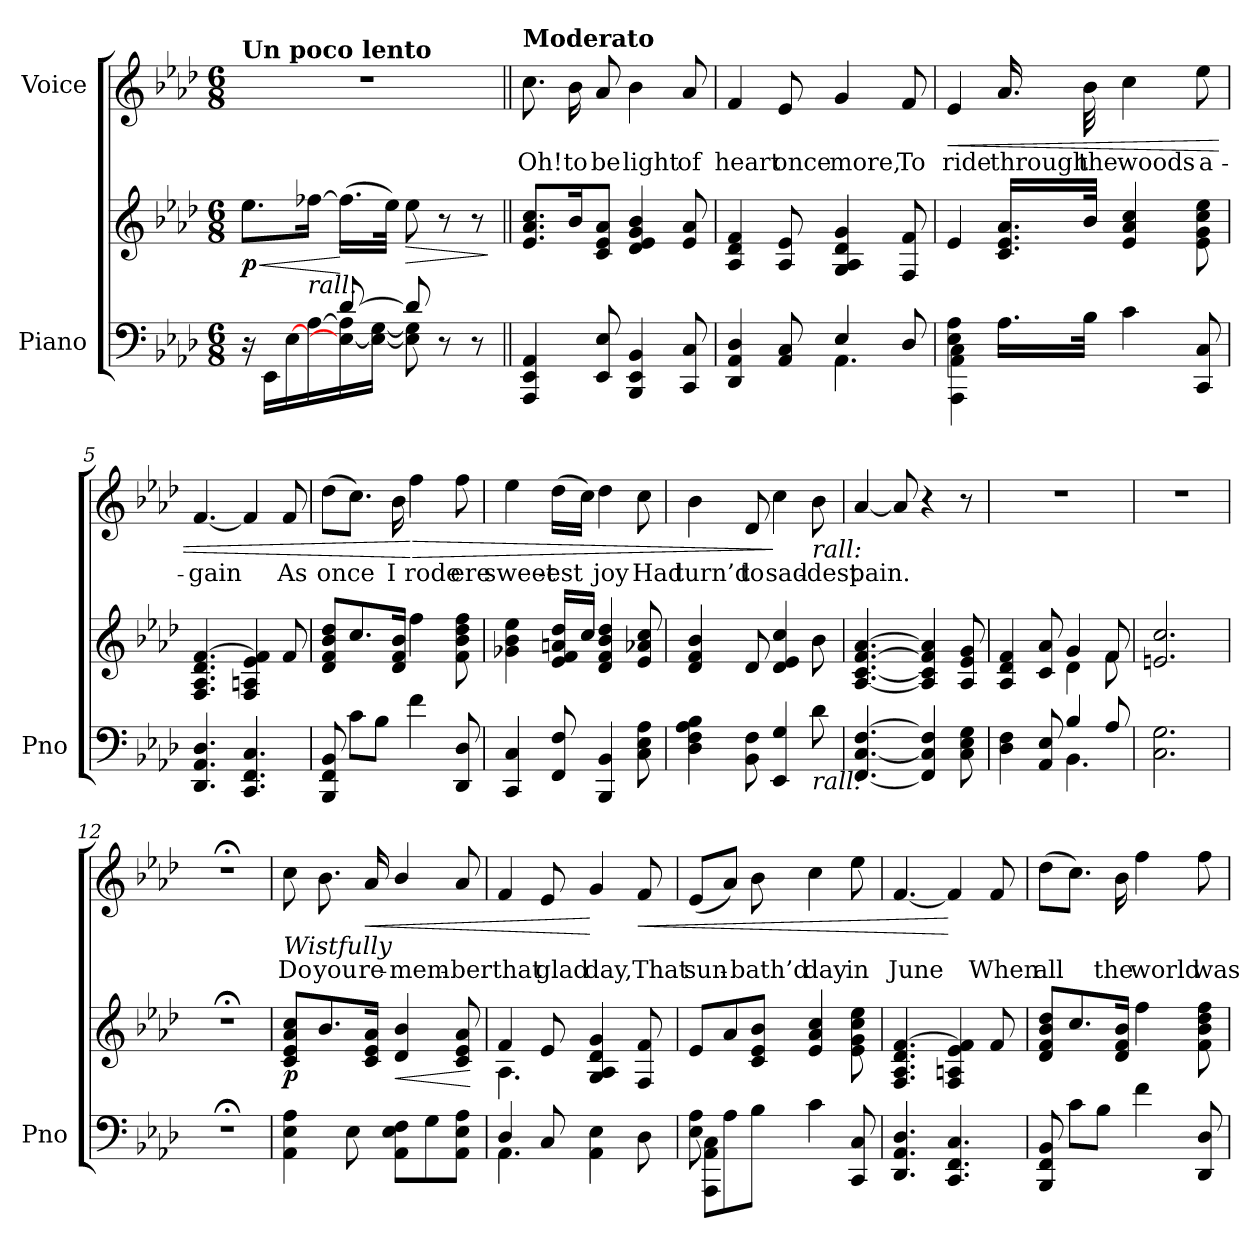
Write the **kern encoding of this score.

**kern	**kern	**dynam	**kern	**text	**dynam
*part2	*part2	*part2	*part1	*part1	*part1
*staff3	*staff2	*staff2/3	*staff1	*staff1	*staff1
*I"Piano	*	*	*I"Voice	*	*
*I'Pno	*	*	*	*	*
*clefF4	*clefG2	*	*clefG2	*	*
*k[b-e-a-d-]	*k[b-e-a-d-]	*	*k[b-e-a-d-]	*	*
*M6/8	*M6/8	*	*M6/8	*	*
=1	=1	=1	=1	=1	=1
*^	*	*	*	*	*
!	!	!	!	!LO:TX:a:B:t=Un poco lento	!	!
!	!	!	!LO:HP:b	!	!	!
!	!	!	!LO:DY:n=1:b	!	!	!
4ryy	16r	8.ee-\L	< p	2.r	.	.
.	16EE-\LL	.	.	.	.	.
.	[16E-\	.	.	.	.	.
!	!	!LO:TX:b:i:t=rall.	!	!	!	!
.	[16A-\	[16ff-X\Jk	.	.	.	.
[8d-/	16E-\_ 16A-\]	(16.ff-\LL]	[	.	.	.
.	16E-\_ [>16G\JJ	.	.	.	.	.
.	.	32ee-\JJk)	.	.	.	.
!	!	!	!LO:HP:b	!	!	!
8d-/]	8E-\] 8G\]	8ee-\	>	.	.	.
8ryy	8r	8r	.	.	.	.
8ryy	8r	8r	.	.	.	.
*v	*v	*	*	*	*	*
.	.	]	.	.	.
=2||	=2||	=2||	=2||	=2||	=2||
!	!	!	!LO:TX:a:B:t=Moderato	!	!
!	!	!	!	!LO:LY:b	!LO:DY:a
!	!	!	!	!	!LO:DY:n=1:a
4AAA-/ 4EE-/ 4AA-/	8.e-/ 8.a-/ 8.cc/L	.	8.cc\	Oh!	mf other-dynamics
!	!	!	!	!LO:LY:b	!
.	16b-/K	.	16b-\	to	.
!	!	!	!	!LO:LY:b	!
8EE-/ 8E-/	8c/ 8e-/ 8a-/J	.	8a-/	be	.
!	!	!	!	!LO:LY:b	!
4BBB-/ 4EE-/ 4BB-/	4d-/ 4e-/ 4g/ 4b-/	.	4b-\	light	.
!	!	!	!	!LO:LY:b	!
8CC/ 8C/	8e-/ 8a-/	.	8a-/	of	.
=3	=3	=3	=3	=3	=3
*^	*	*	*	*	*
!	!	!	!	!	!LO:LY:b	!
4DD-/ 4AA-/ 4D-/	4.ryy	4A-/ 4d-/ 4f/	.	4f/	heart	.
!	!	!	!	!	!LO:LY:b	!
8AA-/ 8C/	.	8A-/ 8e-/	.	8e-/	once	.
!	!	!	!	!	!LO:LY:b	!
4E-/	4.AA-\	4G/ 4A-/ 4d-/ 4g/	.	4g/	more,	.
!	!	!	!	!	!LO:LY:b	!
8D-/	.	8F/ 8f/	.	8f/	To	.
!!LO:LB:g=z
=4	=4	=4	=4	=4	=4	=4
!	!	!	!	!	!LO:LY:b	!LO:HP:b
4E-\ 4A-\	4AAA-\ 4AA-\ 4C\	4e-/	.	4e-/	ride	<
!	!	!	!	!	!LO:LY:b	!
2ryy	16.A-\LL	16.c/ 16.e-/ 16.a-/LL	.	16.a-/	through	.
!	!	!	!	!	!LO:LY:b	!
.	32B-\JJk	32b-/JJk	.	32b-\	the	.
!	!	!	!	!	!LO:LY:b	!
.	4c\	4e-/ 4a-/ 4cc/	.	4cc\	woods	.
!	!	!	!	!	!LO:LY:b	!
.	8CC/ 8C/	8e-\ 8g\ 8cc\ 8ee-\	.	8ee-\	a-	.
=5	=5	=5	=5	=5	=5	=5
!	!	!	!	!	!LO:LY:b	!
*v	*v	*	*	*	*	*
4.DD-/ 4.AA-/ 4.D-/	4.F/ 4.A-/ 4.d-/ [4.f/	.	[4.f/	-gain	.
4.CC/ 4.FF/ 4.C/	4F/ 4An/ 4e-/ 4f/]	.	4f/]	.	.
!	!	!	!	!LO:LY:b	!
.	8f/	.	8f/	As	.
=6	=6	=6	=6	=6	=6
!	!	!	!	!LO:LY:b	!
8BBB-/ 8FF/ 8BB-/	8d-/ 8f/ 8b-/ 8dd-/L	.	(8dd-\L	once	.
8c\L	8.cc/	.	8.cc\J)	.	.
8B-\J	.	.	.	.	.
!	!	!	!	!LO:LY:b	!
.	16d-/ 16f/ 16b-/Jk	.	16b-\	I	.
!	!	!	!	!LO:LY:b	!LO:HP:n=1:b
4f\	4ff\	.	4ff\	rode	[ >
!	!	!	!	!LO:LY:b	!
8DD-/ 8D-/	8f\ 8b-\ 8dd-\ 8ff\	.	8ff\	ere	.
=7	=7	=7	=7	=7	=7
!	!	!	!	!LO:LY:b	!
4CC/ 4C/	4g-X\ 4b-\ 4ee-\	.	4ee-\	sweet-	.
!	!	!	!	!LO:LY:b	!
8FF/ 8F/	16e-/ 16f/ 16an/ 16dd-/LL	.	(16dd-\LL	-est	.
.	16cc/JJ	.	16cc\JJ)	.	.
!	!	!	!	!LO:LY:b	!
4BBB-/ 4BB-/	4d-/ 4f/ 4b-/ 4dd-/	.	4dd-\	joy	.
!	!	!	!	!LO:LY:b	!
8C\ 8E-\ 8A-\	8e-/ 8a-X/ 8cc/	.	8cc\	Had	.
!!LO:LB:g=z
=8	=8	=8	=8	=8	=8
!	!	!	!	!LO:LY:b	!
4D-\ 4F\ 4A-\ 4B-\	4d-/ 4f/ 4b-/	.	4b-\	turn’d	.
!	!	!	!	!LO:LY:b	!
8BB-\ 8F\	8d-/	.	8d-/	to	.
!	!	!	!	!LO:LY:b	!
4EE-/ 4G/	4d-/ 4e-/ 4cc/	.	4cc\	sad-	]
!	!	!	!LO:TX:b:i:t=rall&colon;	!	!
!LO:TX:b:i:t=rall&colon;	!	!	!	!	!
!	!	!	!	!LO:LY:b	!
8d-\	8b-\	.	8b-\	-dest	.
=9	=9	=9	=9	=9	=9
!	!	!	!	!LO:LY:b	!
[4.FF/ [4.C/ [4.F/	[4.A-/ [4.c/ [>4.f/ [4.a-/	.	[4a-/	pain.	.
.	.	.	8a-/]	.	.
4FF/] 4C/] 4F/]	4A-/] 4c/] 4f/] 4a-/]	.	4r	.	.
8C\ 8E-\ 8G\	8A-/ 8e-/ 8g/	.	8r	.	.
=10	=10	=10	=10	=10	=10
*^	*^	*	*	*	*
4D-\ 4F\	4.ryy	4A-/ 4d-/ 4f/	4.ryy	.	2.r	.	.
8AA-/ 8E-/	.	8c/ 8a-/	.	.	.	.	.
4B-/	4.BB-\	4g/	4d-\	.	.	.	.
8A-/	.	8f/	8f\	.	.	.	.
*v	*v	*	*	*	*	*	*
*	*v	*v	*	*	*	*
=11	=11	=11	=11	=11	=11
2.C\ 2.G\	2.en/ 2.cc/	.	2.r	.	.
=12	=12	=12	=12	=12	=12
2.r;<	2.r;<	.	2.r;<	.	.
!!LO:LB:g=z
=13	=13	=13	=13	=13	=13
!	!	!	!LO:TX:b:i:t=Wistfully	!	!
!	!	!LO:DY:b	!	!LO:LY:b	!
4AA-\ 4E-\ 4A-\	8c/ 8e-/ 8a-/ 8cc/L	p	8cc\	Do	.
!	!	!	!	!LO:LY:b	!
.	8.b-/	.	8.b-\	you	.
8E-\	.	.	.	.	.
!	!	!	!	!LO:LY:b	!LO:HP:b
.	16c/ 16e-/ 16a-/Jk	.	16a-/	re-	<
!	!	!LO:HP:b	!	!LO:LY:b	!
8AA-\ 8E-\ 8F\L	4d-/ 4b-/	<	4b-/	-mem-	.
8G\	.	.	.	.	.
!	!	!	!	!LO:LY:b	!
8AA-\ 8E-\ 8A-\J	8c/ 8e-/ 8a-/	.	8a-/	-ber	.
.	.	[	.	.	.
=14	=14	=14	=14	=14	=14
*^	*^	*	*	*	*
!	!	!	!	!	!	!LO:LY:b	!
4D-/	4.AA-\	4f/	4.A-\	.	4f/	that	.
!	!	!	!	!	!	!LO:LY:b	!
8C/	.	8e-/	.	.	8e-/	glad	.
!	!	!	!	!	!	!LO:LY:b	!
4AA-\ 4E-\	4.ryy	4G/ 4A-/ 4d-/ 4g/	4.ryy	.	4g/	day,	[
!	!	!	!	!	!	!LO:LY:b	!LO:HP:b
8D-\	.	8F/ 8f/	.	.	8f/	That	<
*	*	*v	*v	*	*	*	*
=15	=15	=15	=15	=15	=15	=15
!	!	!	!	!	!LO:LY:b	!
8E-\ 8A-\	8AAA-\ 8AA-\ 8C\L	8e-/L	.	(8e-/L	sun-	.
2ryy	8A-\	8a-/	.	8a-/J)	.	.
!	!	!	!	!	!LO:LY:b	!
.	8B-\J	8c/ 8e-/ 8b-/J	.	8b-\	-bath’d	.
!	!	!	!	!	!LO:LY:b	!
.	4c\	4e-/ 4a-/ 4cc/	.	4cc\	day	.
!	!	!	!	!	!LO:LY:b	!
8ryy	8CC/ 8C/	8e-\ 8g\ 8cc\ 8ee-\	.	8ee-\	in	.
=16	=16	=16	=16	=16	=16	=16
!	!	!	!	!	!LO:LY:b	!
*v	*v	*	*	*	*	*
4.DD-/ 4.AA-/ 4.D-/	4.F/ 4.A-/ 4.d-/ [4.f/	.	[4.f/	June	.
4.CC/ 4.FF/ 4.C/	4F/ 4An/ 4e-/ 4f/]	.	4f/]	.	[
!	!	!	!	!LO:LY:b	!
.	8f/	.	8f/	When	.
!!LO:PB:g=z
=17	=17	=17	=17	=17	=17
!	!	!	!	!LO:LY:b	!
8BBB-/ 8FF/ 8BB-/	8d-/ 8f/ 8b-/ 8dd-/L	.	(8dd-\L	all	.
8c\L	8.cc/	.	8.cc\J)	.	.
8B-\J	.	.	.	.	.
!	!	!	!	!LO:LY:b	!
.	16d-/ 16f/ 16b-/Jk	.	16b-\	the	.
!	!	!	!	!LO:LY:b	!
4f\	4ff\	.	4ff\	world	.
!	!	!	!	!LO:LY:b	!
8DD-/ 8D-/	8f\ 8b-\ 8dd-\ 8ff\	.	8ff\	was	.
=	=	=	=	=	=
*-	*-	*-	*-	*-	*-
